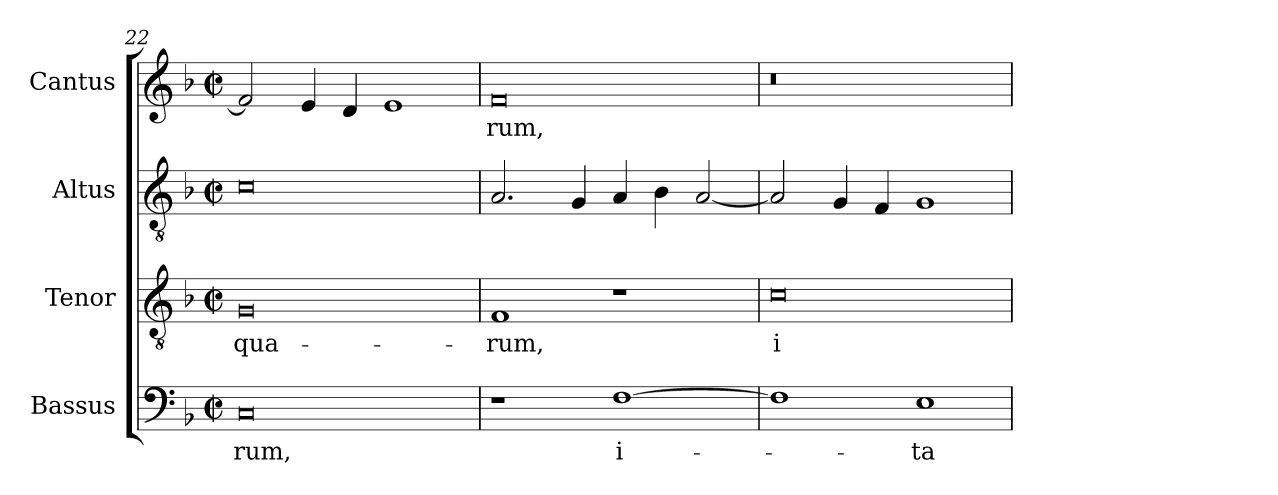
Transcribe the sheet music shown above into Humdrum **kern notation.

**kern	**text	**kern	**text	**kern	**kern	**text
*part4	*part4	*part3	*part3	*part2	*part1	*part1
*staff4	*staff4	*staff3	*staff3	*staff2	*staff1	*staff1
*I"Bassus	*	*I"Tenor	*	*I"Altus	*I"Cantus	*
*clefF4	*	*clefGv2	*	*clefGv2	*clefG2	*
*k[b-]	*	*k[b-]	*	*k[b-]	*k[b-]	*
*F:	*	*F:	*	*F:	*F:	*
*M2/2	*	*M2/2	*	*M2/2	*M2/2	*
*met(c|)	*	*met(c|)	*	*met(c|)	*met(c|)	*
=22	=22	=22	=22	=22	=22	=22
!	!LO:LY:b:cj	!	!LO:LY:b:cj	!	!	!
0C	-rum,	0G	-qua-	0c	2f/]	.
.	.	.	.	.	4e/	.
.	.	.	.	.	4d/	.
.	.	.	.	.	1e	.
=23	=23	=23	=23	=23	=23	=23
!	!	!	!LO:LY:b:cj	!	!	!LO:LY:b:cj
1r	.	1F	-rum,	2.A/	0f	rum,
.	.	.	.	4G/	.	.
!	!LO:LY:b:rj	!	!	!	!	!
[>1F	i-	1r	.	4A/	.	.
.	.	.	.	4B-\	.	.
.	.	.	.	[<2A/	.	.
=24	=24	=24	=24	=24	=24	=24
!	!	!	!LO:LY:b:cj	!	!	!
1F]	.	0c	i-	2A/]	0r	.
.	.	.	.	4G/	.	.
.	.	.	.	4F/	.	.
!	!LO:LY:b:cj	!	!	!	!	!
1E	-ta	.	.	1G	.	.
=	=	=	=	=	=	=
*-	*-	*-	*-	*-	*-	*-
